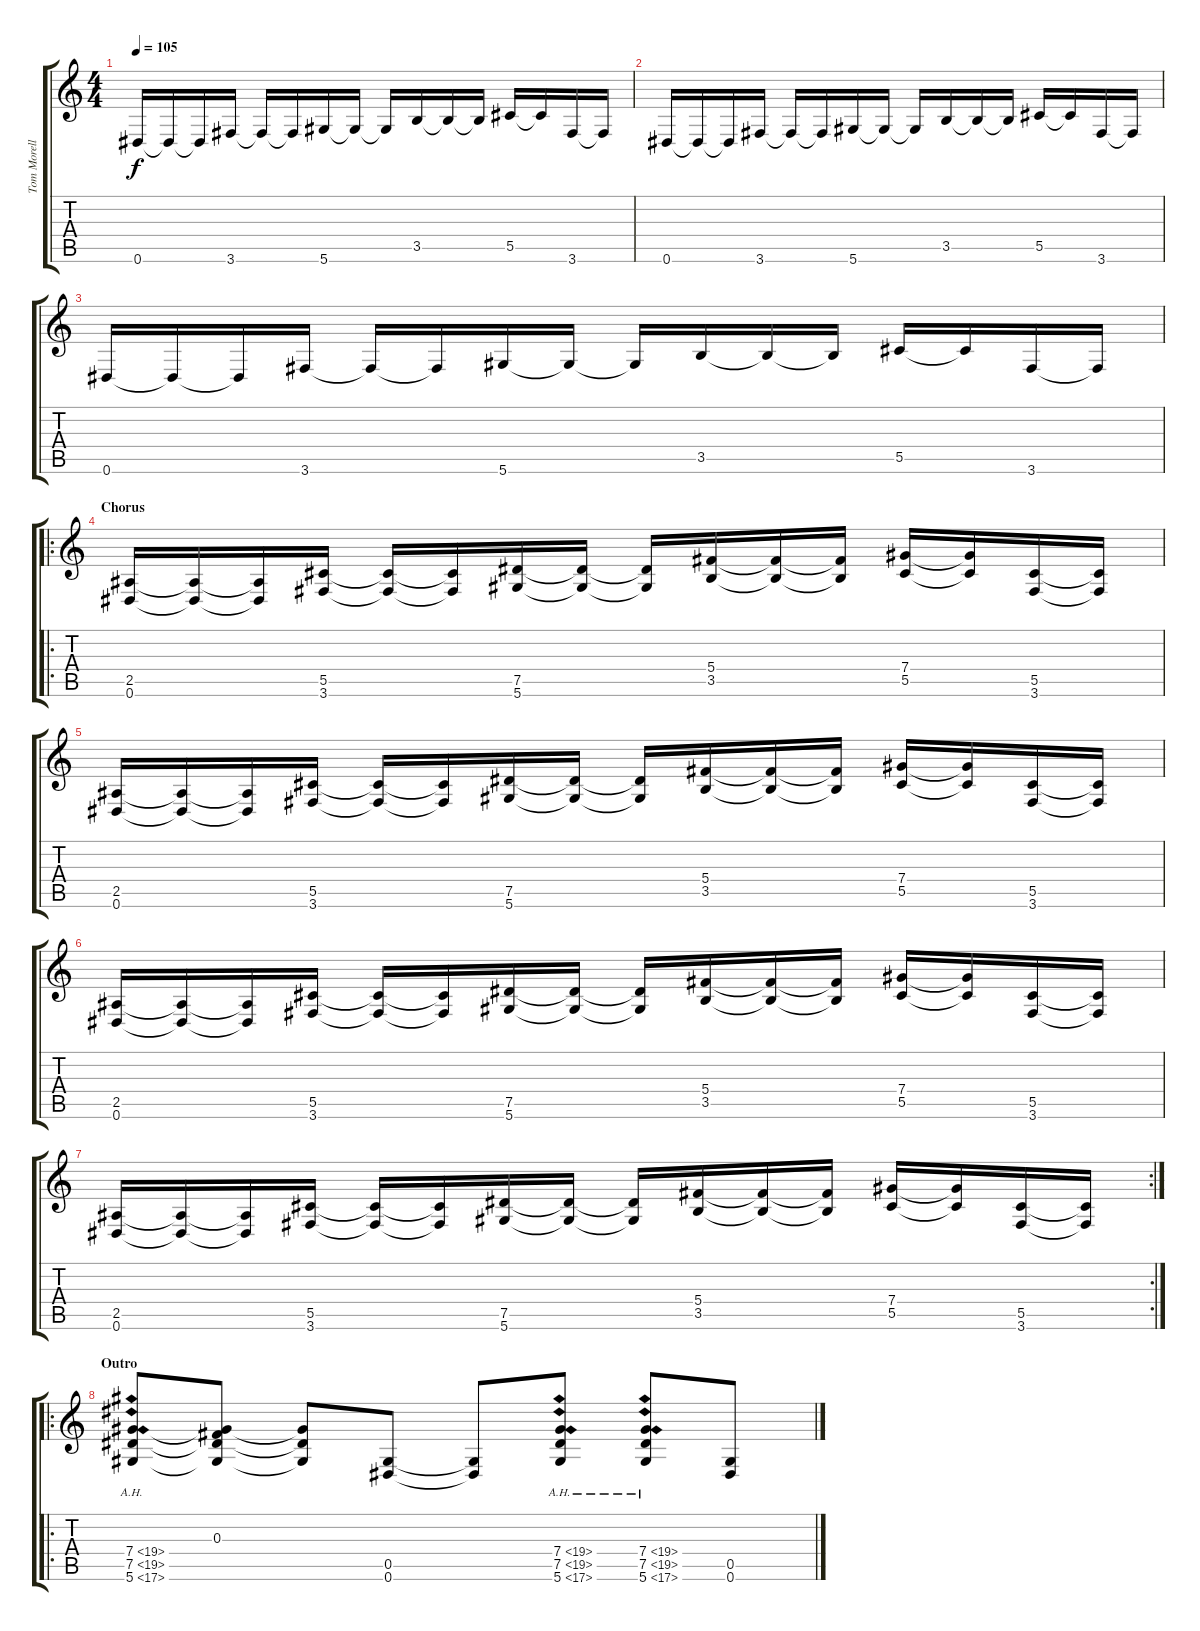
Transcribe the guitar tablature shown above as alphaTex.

\track ("Tom Morello - Guitars" "Tom Morell") {instrument overdrivenguitar}
\staff {score tabs}
\tuning (Eb4 Bb3 Gb3 Db3 Ab2 Eb2) {hide}
\ts (4 4)
\tempo 105
\clef g2
\ks c
0.6.16{dy f} 0.6{t}.16 0.6{t}.16 3.6.16 3.6{t}.16 3.6{t}.16 5.6.16 5.6{t}.16 5.6{t}.16 3.5.16 3.5{t}.16 3.5{t}.16 5.5.16 5.5{t}.16 3.6.16 3.6{t}.16 |
0.6.16 0.6{t}.16 0.6{t}.16 3.6.16 3.6{t}.16 3.6{t}.16 5.6.16 5.6{t}.16 5.6{t}.16 3.5.16 3.5{t}.16 3.5{t}.16 5.5.16 5.5{t}.16 3.6.16 3.6{t}.16 |
0.6.16 0.6{t}.16 0.6{t}.16 3.6.16 3.6{t}.16 3.6{t}.16 5.6.16 5.6{t}.16 5.6{t}.16 3.5.16 3.5{t}.16 3.5{t}.16 5.5.16 5.5{t}.16 3.6.16 3.6{t}.16 |
\ro
\section ("" "Chorus")
(2.5 0.6).16 (2.5{t} 0.6{t}).16 (2.5{t} 0.6{t}).16 (5.5 3.6).16 (5.5{t} 3.6{t}).16 (5.5{t} 3.6{t}).16 (7.5 5.6).16 (7.5{t} 5.6{t}).16 (7.5{t} 5.6{t}).16 (5.4 3.5).16 (5.4{t} 3.5{t}).16 (5.4{t} 3.5{t}).16 (7.4 5.5).16 (7.4{t} 5.5{t}).16 (5.5 3.6).16 (5.5{t} 3.6{t}).16 |
(2.5 0.6).16 (2.5{t} 0.6{t}).16 (2.5{t} 0.6{t}).16 (5.5 3.6).16 (5.5{t} 3.6{t}).16 (5.5{t} 3.6{t}).16 (7.5 5.6).16 (7.5{t} 5.6{t}).16 (7.5{t} 5.6{t}).16 (5.4 3.5).16 (5.4{t} 3.5{t}).16 (5.4{t} 3.5{t}).16 (7.4 5.5).16 (7.4{t} 5.5{t}).16 (5.5 3.6).16 (5.5{t} 3.6{t}).16 |
(2.5 0.6).16 (2.5{t} 0.6{t}).16 (2.5{t} 0.6{t}).16 (5.5 3.6).16 (5.5{t} 3.6{t}).16 (5.5{t} 3.6{t}).16 (7.5 5.6).16 (7.5{t} 5.6{t}).16 (7.5{t} 5.6{t}).16 (5.4 3.5).16 (5.4{t} 3.5{t}).16 (5.4{t} 3.5{t}).16 (7.4 5.5).16 (7.4{t} 5.5{t}).16 (5.5 3.6).16 (5.5{t} 3.6{t}).16 |
\rc 2
(2.5 0.6).16 (2.5{t} 0.6{t}).16 (2.5{t} 0.6{t}).16 (5.5 3.6).16 (5.5{t} 3.6{t}).16 (5.5{t} 3.6{t}).16 (7.5 5.6).16 (7.5{t} 5.6{t}).16 (7.5{t} 5.6{t}).16 (5.4 3.5).16 (5.4{t} 3.5{t}).16 (5.4{t} 3.5{t}).16 (7.4 5.5).16 (7.4{t} 5.5{t}).16 (5.5 3.6).16 (5.5{t} 3.6{t}).16 |
\ro
\section ("" "Outro")
(7.4{ah 12} 7.5{ah 12} 5.6{ah 12}).8 (0.3 7.4{t} 7.5{t} 5.6{t}).8 (7.4{t} 7.5{t} 5.6{t}).8 (0.5 0.6).8 (0.5{t} 0.6{t}).8 (7.4{ah 12} 7.5{ah 12} 5.6{ah 12}).8 (7.4{ah 12} 7.5{ah 12} 5.6{ah 12}).8 (0.5 0.6).8
